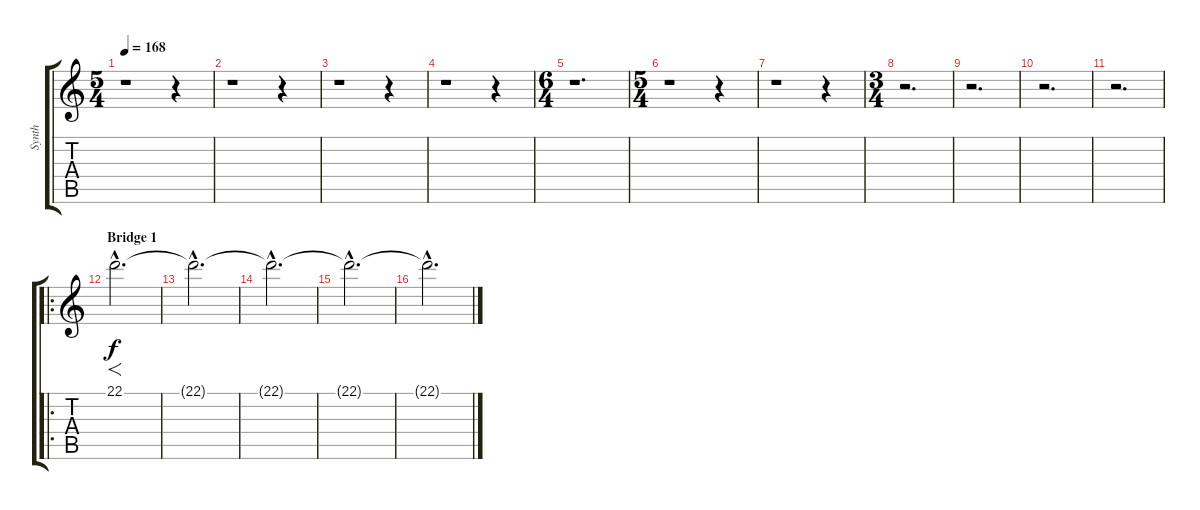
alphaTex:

\track ("Synth" "Synth") {instrument stringensemble1}
\staff {score tabs}
\tuning (E4 B3 G3 D3 A2 E2) {hide}
\ts (5 4)
\tempo 168
\clef g2
\ks c
r.1{dy f} r.4 |
r.1 r.4 |
r.1 r.4 |
r.1 r.4 |
\ts (6 4)
r.1{d} |
\ts (5 4)
r.1 r.4 |
r.1 r.4 |
\ts (3 4)
r.2{d} |
r.2{d} |
r.2{d} |
r.2{d} |
\ro
\section ("" "Bridge 1")
22.1{hac}.2{f d volume 10} |
22.1{hac t}.2{d} |
22.1{hac t}.2{d} |
22.1{hac t}.2{d} |
22.1{hac t}.2{d}
